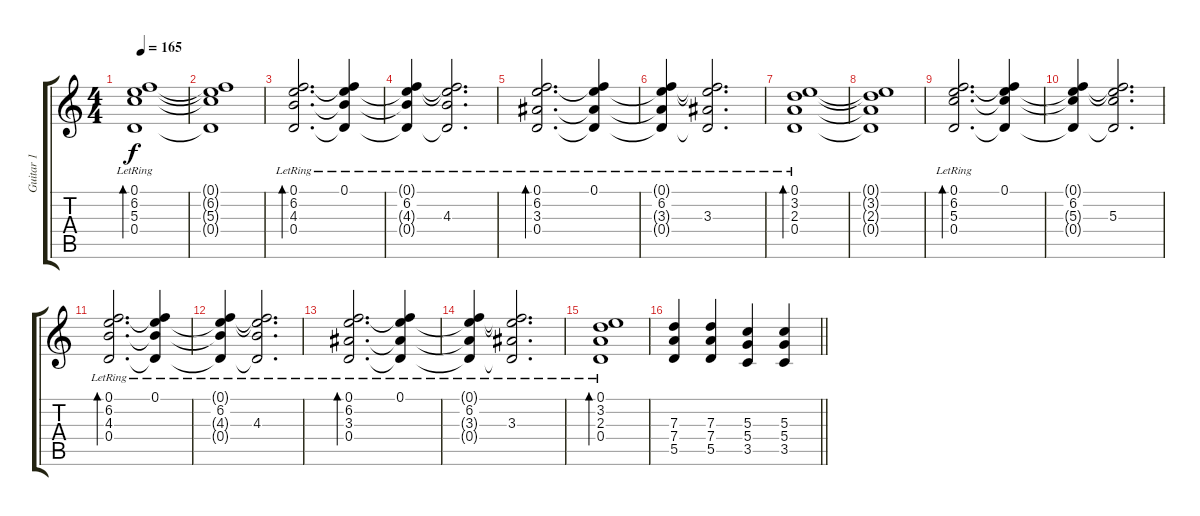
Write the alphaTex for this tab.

\track ("Guitar 1" "Guitar 1") {instrument distortionguitar}
\staff {score tabs}
\tuning (E4 B3 G3 D3 A2 D2) {hide}
\ts (4 4)
\tempo 165
\clef g2
\ks c
(0.1{lr} 6.2{lr} 5.3{lr} 0.4{lr}).1{bd 480 dy f instrument acousticguitarnylon} |
(0.1{t} 6.2{t} 5.3{t} 0.4{t}).1 |
(0.1{lr} 6.2{lr} 4.3{lr} 0.4{lr}).2{d bd 480 instrument acousticguitarnylon} (0.1{lr} 6.2{t} 4.3{t} 0.4{t}).4 |
(0.1{t} 6.2{lr} 4.3{t} 0.4{t}).4 (0.1{t} 6.2{t} 4.3{lr} 0.4{t}).2{d} |
(0.1{lr} 6.2{lr} 3.3{lr} 0.4{lr}).2{d bd 480 instrument acousticguitarnylon} (0.1{lr} 6.2{t} 3.3{t} 0.4{t}).4 |
(0.1{t} 6.2{lr} 3.3{t} 0.4{t}).4 (0.1{t} 6.2{t} 3.3{lr} 0.4{t}).2{d} |
(0.1{lr} 3.2{lr} 2.3{lr} 0.4{lr}).1{bd 480 instrument acousticguitarnylon} |
(0.1{t} 3.2{t} 2.3{t} 0.4{t}).1 |
(0.1{lr} 6.2{lr} 5.3{lr} 0.4{lr}).2{d bd 480 instrument acousticguitarnylon} (0.1 6.2{t} 5.3{t} 0.4{t}).4 |
(0.1{t} 6.2 5.3{t} 0.4{t}).4 (0.1{t} 6.2{t} 5.3 0.4{t}).2{d} |
(0.1{lr} 6.2{lr} 4.3{lr} 0.4{lr}).2{d bd 480 instrument acousticguitarnylon} (0.1{lr} 6.2{t} 4.3{t} 0.4{t}).4 |
(0.1{t} 6.2{lr} 4.3{t} 0.4{t}).4 (0.1{t} 6.2{t} 4.3{lr} 0.4{t}).2{d} |
(0.1{lr} 6.2{lr} 3.3{lr} 0.4{lr}).2{d bd 480 instrument acousticguitarnylon} (0.1{lr} 6.2{t} 3.3{t} 0.4{t}).4 |
(0.1{t} 6.2{lr} 3.3{t} 0.4{t}).4 (0.1{t} 6.2{t} 3.3{lr} 0.4{t}).2{d} |
(0.1{lr} 3.2{lr} 2.3{lr} 0.4{lr}).1{bd 480} |
\barLineRight lightlight
(7.3 7.4 5.5).4{instrument distortionguitar} (7.3 7.4 5.5).4 (5.3 5.4 3.5).4 (5.3 5.4 3.5).4
